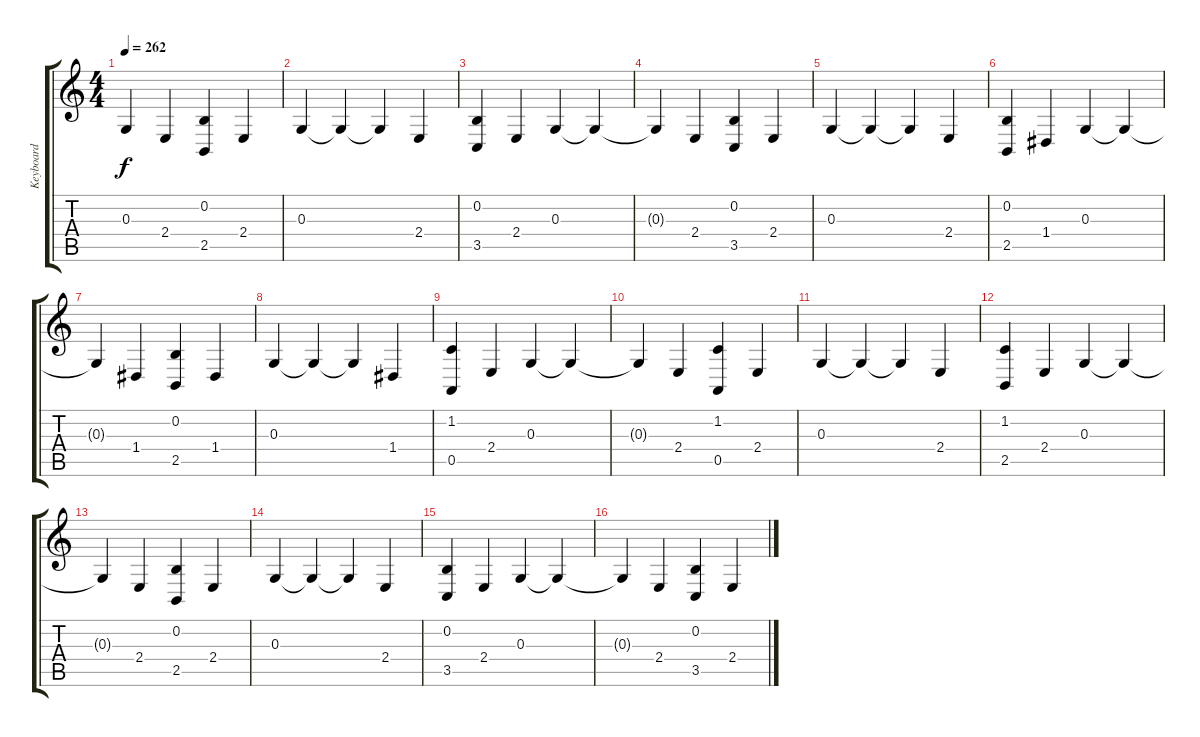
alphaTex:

\track ("Keyboard" "Keyboard") {instrument acousticgrandpiano}
\staff {score tabs}
\tuning (E4 B3 G3 D3 A2 E2) {hide}
\ts (4 4)
\tempo 262
\clef g2
\ks c
0.3{t}.4{dy f} 2.4.4 (0.2 2.5).4 2.4.4 |
0.3.4 0.3{t}.4 0.3{t}.4 2.4.4 |
(0.2 3.5).4 2.4.4 0.3.4 0.3{t}.4 |
0.3{t}.4 2.4.4 (0.2 3.5).4 2.4.4 |
0.3.4 0.3{t}.4 0.3{t}.4 2.4.4 |
(0.2 2.5).4 1.4.4 0.3.4 0.3{t}.4 |
0.3{t}.4 1.4.4 (0.2 2.5).4 1.4.4 |
0.3.4 0.3{t}.4 0.3{t}.4 1.4.4 |
(1.2 0.5).4 2.4.4 0.3.4 0.3{t}.4 |
0.3{t}.4 2.4.4 (1.2 0.5).4 2.4.4 |
0.3.4 0.3{t}.4 0.3{t}.4 2.4.4 |
(1.2 2.5).4 2.4.4 0.3.4 0.3{t}.4 |
0.3{t}.4 2.4.4 (0.2 2.5).4 2.4.4 |
0.3.4 0.3{t}.4 0.3{t}.4 2.4.4 |
(0.2 3.5).4 2.4.4 0.3.4 0.3{t}.4 |
0.3{t}.4 2.4.4 (0.2 3.5).4 2.4.4
